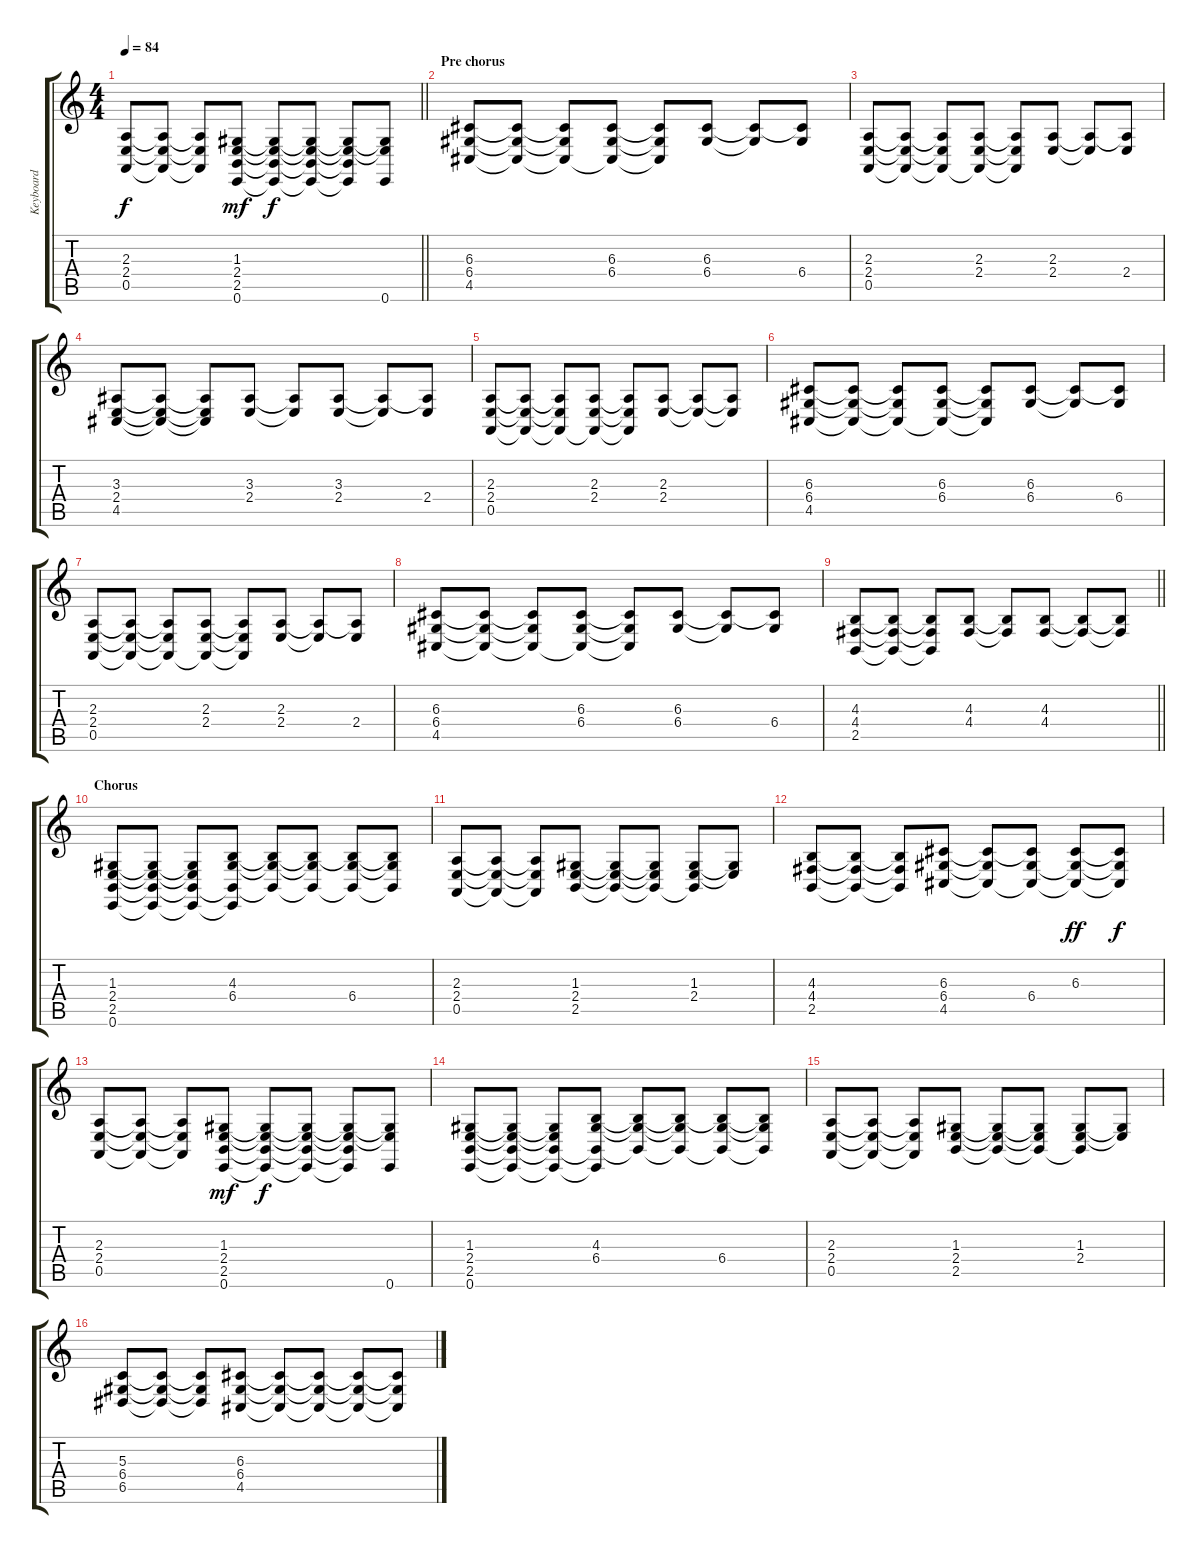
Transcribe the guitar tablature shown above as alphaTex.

\track ("Keyboard" "Keyboard") {instrument acousticgrandpiano}
\staff {score tabs}
\tuning (E4 B3 G3 D3 A2 E2) {hide}
\ts (4 4)
\tempo 84
\clef g2
\barLineRight lightlight
\ks c
(2.3 2.4 0.5).8{dy f} (2.3{t} 2.4{t} 0.5{t}).8 (2.3{t} 2.4{t} 0.5{t}).8 (1.3 2.4 2.5 0.6).8{dy mf} (1.3{t} 2.4{t} 2.5{t} 0.6{t}).8{dy f} (1.3{t} 2.4{t} 2.5{t} 0.6{t}).8 (1.3{t} 2.4{t} 2.5{t} 0.6{t}).8 (1.3{t} 2.4{t} 0.6).8 |
\section ("" "Pre chorus")
(6.3 6.4 4.5).8 (6.3{t} 6.4{t} 4.5{t}).8 (6.3{t} 6.4{t} 4.5{t}).8 (6.3 6.4 4.5{t}).8 (6.3{t} 6.4{t} 4.5{t}).8 (6.3 6.4).8 (6.3{t} 6.4{t}).8 (6.3{t} 6.4).8 |
(2.3 2.4 0.5).8 (2.3{t} 2.4{t} 0.5{t}).8 (2.3{t} 2.4{t} 0.5{t}).8 (2.3 2.4 0.5{t}).8 (2.3{t} 2.4{t} 0.5{t}).8 (2.3 2.4).8 (2.3{t} 2.4{t}).8 (2.3{t} 2.4).8 |
(3.3 2.4 4.5).8 (3.3{t} 2.4{t} 4.5{t}).8 (3.3{t} 2.4{t} 4.5{t}).8 (3.3 2.4).8 (3.3{t} 2.4{t}).8 (3.3 2.4).8 (3.3{t} 2.4{t}).8 (3.3{t} 2.4).8 |
(2.3 2.4 0.5).8 (2.3{t} 2.4{t} 0.5{t}).8 (2.3{t} 2.4{t} 0.5{t}).8 (2.3 2.4 0.5{t}).8 (2.3{t} 2.4{t} 0.5{t}).8 (2.3 2.4).8 (2.3{t} 2.4{t}).8 (2.3{t} 2.4{t}).8 |
(6.3 6.4 4.5).8 (6.3{t} 6.4{t} 4.5{t}).8 (6.3{t} 6.4{t} 4.5{t}).8 (6.3 6.4 4.5{t}).8 (6.3{t} 6.4{t} 4.5{t}).8 (6.3 6.4).8 (6.3{t} 6.4{t}).8 (6.3{t} 6.4).8 |
(2.3 2.4 0.5).8 (2.3{t} 2.4{t} 0.5{t}).8 (2.3{t} 2.4{t} 0.5{t}).8 (2.3 2.4 0.5{t}).8 (2.3{t} 2.4{t} 0.5{t}).8 (2.3 2.4).8 (2.3{t} 2.4{t}).8 (2.3{t} 2.4).8 |
(6.3 6.4 4.5).8 (6.3{t} 6.4{t} 4.5{t}).8 (6.3{t} 6.4{t} 4.5{t}).8 (6.3 6.4 4.5{t}).8 (6.3{t} 6.4{t} 4.5{t}).8 (6.3 6.4).8 (6.3{t} 6.4{t}).8 (6.3{t} 6.4).8 |
\barLineRight lightlight
(4.3 4.4 2.5).8 (4.3{t} 4.4{t} 2.5{t}).8 (4.3{t} 4.4{t} 2.5{t}).8 (4.3 4.4).8 (4.3{t} 4.4{t}).8 (4.3 4.4).8 (4.3{t} 4.4{t}).8 (4.3{t} 4.4{t}).8 |
\section ("" "Chorus")
(1.3 2.4 2.5 0.6).8 (1.3{t} 2.4{t} 2.5{t} 0.6{t}).8 (1.3{t} 2.4{t} 2.5{t} 0.6{t}).8 (4.3 6.4 2.5{t} 0.6{t}).8 (4.3{t} 6.4{t} 2.5{t}).8 (4.3{t} 6.4{t} 2.5{t}).8 (4.3{t} 6.4 2.5{t}).8 (4.3{t} 6.4{t} 2.5{t}).8 |
(2.3 2.4 0.5).8 (2.3{t} 2.4{t} 0.5{t}).8 (2.3{t} 2.4{t} 0.5{t}).8 (1.3 2.4 2.5).8 (1.3{t} 2.4{t} 2.5{t}).8 (1.3{t} 2.4{t} 2.5{t}).8 (1.3 2.4 2.5{t}).8 (1.3{t} 2.4{t}).8 |
(4.3 4.4 2.5).8 (4.3{t} 4.4{t} 2.5{t}).8 (4.3{t} 4.4{t} 2.5{t}).8 (6.3 6.4 4.5).8 (6.3{t} 6.4{t} 4.5{t}).8 (6.3{t} 6.4 4.5{t}).8 (6.3 6.4{t} 4.5{t}).8{dy ff} (6.3{t} 6.4{t} 4.5{t}).8{dy f} |
(2.3 2.4 0.5).8 (2.3{t} 2.4{t} 0.5{t}).8 (2.3{t} 2.4{t} 0.5{t}).8 (1.3 2.4 2.5 0.6).8{dy mf} (1.3{t} 2.4{t} 2.5{t} 0.6{t}).8{dy f} (1.3{t} 2.4{t} 2.5{t} 0.6{t}).8 (1.3{t} 2.4{t} 2.5{t} 0.6{t}).8 (1.3{t} 2.4{t} 0.6).8 |
(1.3 2.4 2.5 0.6).8 (1.3{t} 2.4{t} 2.5{t} 0.6{t}).8 (1.3{t} 2.4{t} 2.5{t} 0.6{t}).8 (4.3 6.4 2.5{t} 0.6{t}).8 (4.3{t} 6.4{t} 2.5{t}).8 (4.3{t} 6.4{t} 2.5{t}).8 (4.3{t} 6.4 2.5{t}).8 (4.3{t} 6.4{t} 2.5{t}).8 |
(2.3 2.4 0.5).8 (2.3{t} 2.4{t} 0.5{t}).8 (2.3{t} 2.4{t} 0.5{t}).8 (1.3 2.4 2.5).8 (1.3{t} 2.4{t} 2.5{t}).8 (1.3{t} 2.4{t} 2.5{t}).8 (1.3 2.4 2.5{t}).8 (1.3{t} 2.4{t}).8 |
(5.3 6.4 6.5).8 (5.3{t} 6.4{t} 6.5{t}).8 (5.3{t} 6.4{t} 6.5{t}).8 (6.3 6.4 4.5).8 (6.3{t} 6.4{t} 4.5{t}).8 (6.3{t} 6.4{t} 4.5{t}).8 (6.3{t} 6.4{t} 4.5{t}).8 (6.3{t} 6.4{t} 4.5{t}).8
